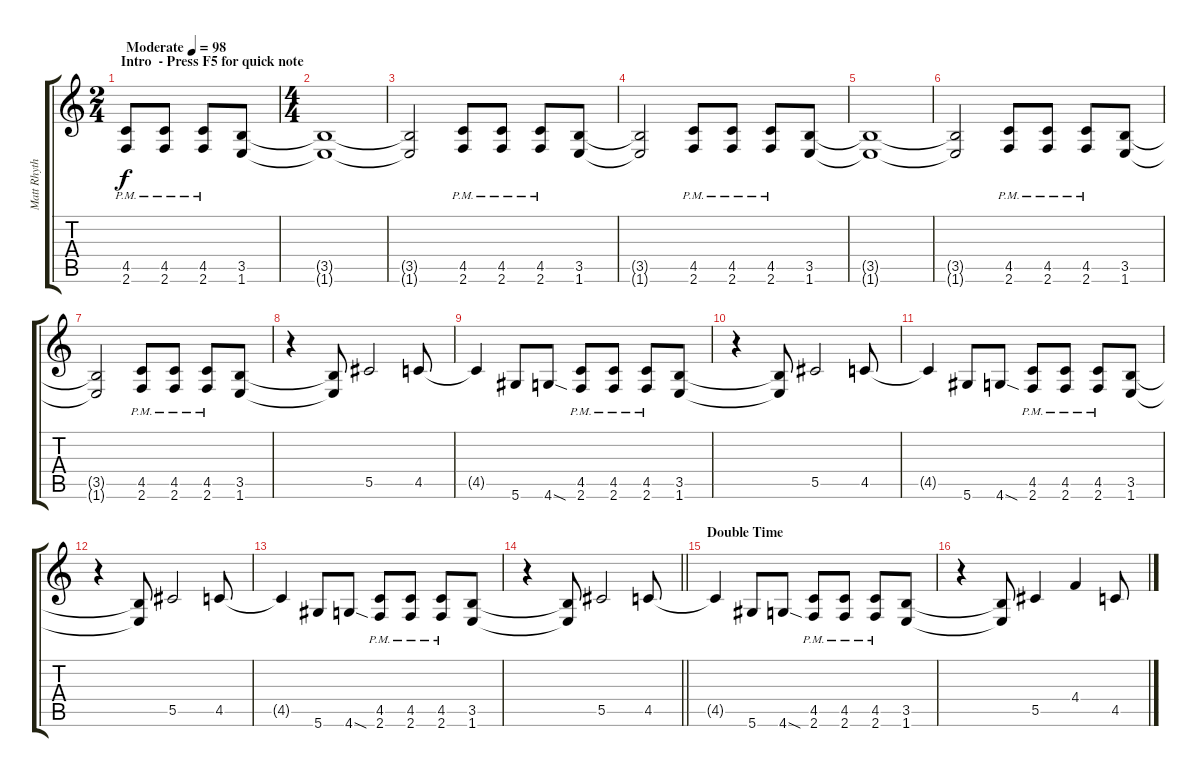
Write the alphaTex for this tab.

\track ("Matt Rhythm" "Matt Rhyth") {instrument distortionguitar}
\staff {score tabs}
\tuning (Eb4 Bb3 Gb3 Db3 Ab2 Eb2) {hide}
\ts (2 4)
\section ("" "Intro  - Press F5 for quick note")
\tempo (98 "Moderate")
\clef g2
\ks c
(4.5{pm} 2.6{pm}).8{dy f instrument distortionguitar} (4.5{pm} 2.6{pm}).8 (4.5{pm} 2.6{pm}).8 (3.5 1.6).8 |
\ts (4 4)
(3.5{t} 1.6{t}).1 |
(3.5{t} 1.6{t}).2 (4.5{pm} 2.6{pm}).8 (4.5{pm} 2.6{pm}).8 (4.5{pm} 2.6{pm}).8 (3.5 1.6).8 |
(3.5{t} 1.6{t}).2 (4.5{pm} 2.6{pm}).8 (4.5{pm} 2.6{pm}).8 (4.5{pm} 2.6{pm}).8 (3.5 1.6).8 |
(3.5{t} 1.6{t}).1 |
(3.5{t} 1.6{t}).2 (4.5{pm} 2.6{pm}).8 (4.5{pm} 2.6{pm}).8 (4.5{pm} 2.6{pm}).8 (3.5 1.6).8 |
(3.5{t} 1.6{t}).2 (4.5{pm} 2.6{pm}).8 (4.5{pm} 2.6{pm}).8 (4.5{pm} 2.6{pm}).8 (3.5 1.6).8 |
r.4 (3.5{t} 1.6{t}).8 5.5.2 4.5.8 |
4.5{t}.4 5.6.8 4.6{sod}.8 (4.5{pm} 2.6{pm}).8 (4.5{pm} 2.6{pm}).8 (4.5{pm} 2.6{pm}).8 (3.5 1.6).8 |
r.4 (3.5{t} 1.6{t}).8 5.5.2 4.5.8 |
4.5{t}.4 5.6.8 4.6{sod}.8 (4.5{pm} 2.6{pm}).8 (4.5{pm} 2.6{pm}).8 (4.5{pm} 2.6{pm}).8 (3.5 1.6).8 |
r.4 (3.5{t} 1.6{t}).8 5.5.2 4.5.8 |
4.5{t}.4 5.6.8 4.6{sod}.8 (4.5{pm} 2.6{pm}).8 (4.5{pm} 2.6{pm}).8 (4.5{pm} 2.6{pm}).8 (3.5 1.6).8 |
\barLineRight lightlight
r.4 (3.5{t} 1.6{t}).8 5.5.2 4.5.8 |
\section ("" "Double Time")
4.5{t}.4 5.6.8 4.6{sod}.8 (4.5{pm} 2.6{pm}).8 (4.5{pm} 2.6{pm}).8 (4.5{pm} 2.6{pm}).8 (3.5 1.6).8 |
r.4 (3.5{t} 1.6{t}).8 5.5.4 4.4.4 4.5.8
